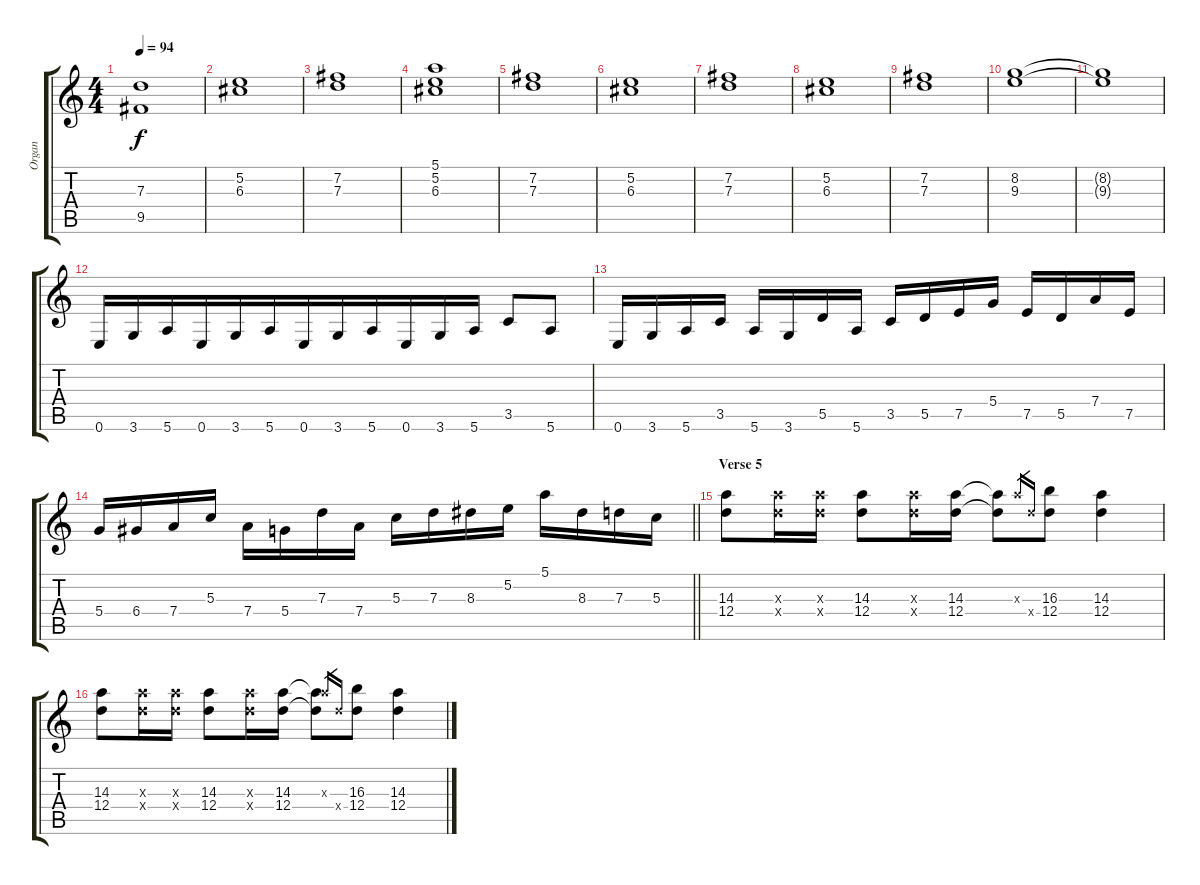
\track ("Organ" "Organ") {instrument rockorgan}
\staff {score tabs}
\tuning (E5 B4 G4 D4 A3 E3) {hide}
\ts (4 4)
\tempo 94
\clef g2
\ks c
(7.3 9.5).1{dy f} |
(5.2 6.3).1 |
(7.2 7.3).1 |
(5.1 5.2 6.3).1 |
(7.2 7.3).1 |
(5.2 6.3).1 |
(7.2 7.3).1 |
(5.2 6.3).1 |
(7.2 7.3).1 |
(8.2 9.3).1 |
(8.2{t} 9.3{t}).1 |
0.6.16 3.6.16 5.6.16 0.6.16{beam merge} 3.6.16 5.6.16 0.6.16 3.6.16{beam merge} 5.6.16 0.6.16 3.6.16 5.6.16 3.5.8 5.6.8 |
0.6.16 3.6.16 5.6.16 3.5.16 5.6.16 3.6.16 5.5.16 5.6.16 3.5.16 5.5.16 7.5.16 5.4.16 7.5.16 5.5.16 7.4.16 7.5.16 |
\barLineRight lightlight
5.4.16 6.4.16 7.4.16 5.3.16 7.4.16 5.4.16 7.3.16 7.4.16 5.3.16 7.3.16 8.3.16 5.2.16 5.1.16 8.3.16 7.3.16 5.3.16 |
\section ("" "Verse 5")
(14.3 12.4).8 (14.3{x} 12.4{x}).16 (14.3{x} 12.4{x}).16 (14.3 12.4).8 (14.3{x} 12.4{x}).16 (14.3 12.4).16 (14.3{t} 12.4{t}).8 14.3{x}.16{gr} 12.4{x}.16{gr} (16.3 12.4).8 (14.3 12.4).4 |
(14.3 12.4).8 (14.3{x} 12.4{x}).16 (14.3{x} 12.4{x}).16 (14.3 12.4).8 (14.3{x} 12.4{x}).16 (14.3 12.4).16 (14.3{t} 12.4{t}).8 14.3{x}.16{gr} 12.4{x}.16{gr} (16.3 12.4).8 (14.3 12.4).4
